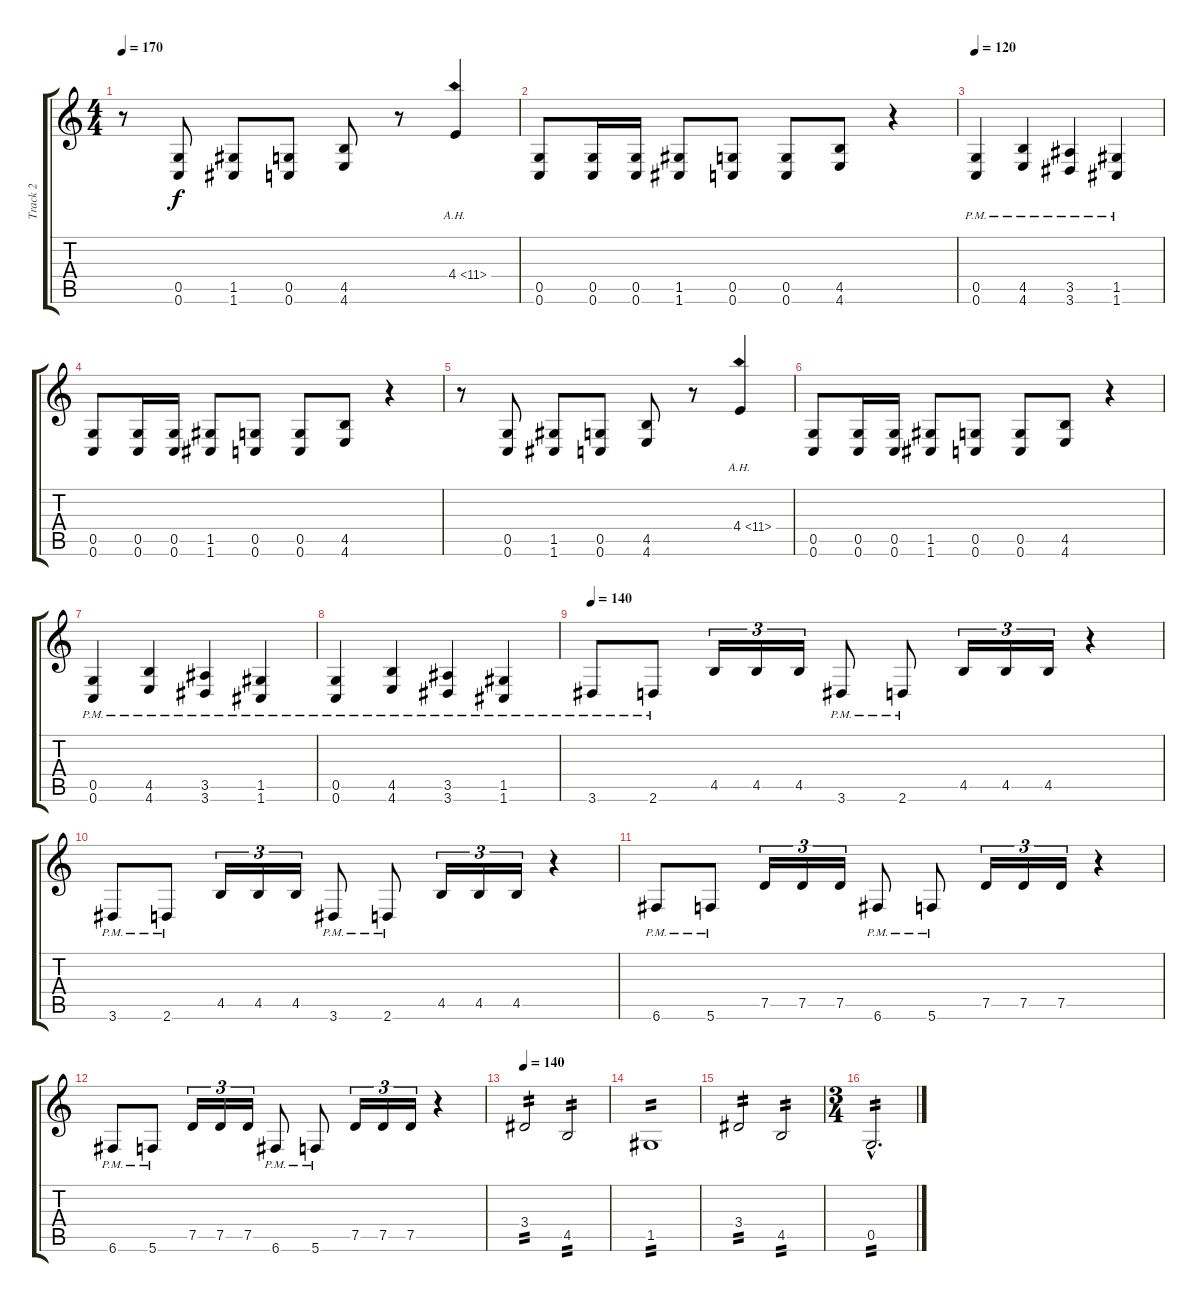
\track ("Track 2" "Track 2") {instrument overdrivenguitar}
\staff {score tabs}
\tuning (D4 A3 F3 C3 G2 C2) {hide}
\ts (4 4)
\tempo 170
\clef g2
\ks c
r.8{dy f} (0.5 0.6).8 (1.5 1.6).8 (0.5 0.6).8 (4.5 4.6).8 r.8 4.4{ah 7}.4 |
(0.5 0.6).8 (0.5 0.6).16 (0.5 0.6).16 (1.5 1.6).8 (0.5 0.6).8 (0.5 0.6).8 (4.5 4.6).8 r.4 |
\tempo 120
(0.5{pm} 0.6{pm}).4 (4.5{pm} 4.6{pm}).4 (3.5{pm} 3.6{pm}).4 (1.5{pm} 1.6{pm}).4 |
(0.5 0.6).8 (0.5 0.6).16 (0.5 0.6).16 (1.5 1.6).8 (0.5 0.6).8 (0.5 0.6).8 (4.5 4.6).8 r.4 |
r.8 (0.5 0.6).8 (1.5 1.6).8 (0.5 0.6).8 (4.5 4.6).8 r.8 4.4{ah 7}.4 |
(0.5 0.6).8 (0.5 0.6).16 (0.5 0.6).16 (1.5 1.6).8 (0.5 0.6).8 (0.5 0.6).8 (4.5 4.6).8 r.4 |
(0.5{pm} 0.6{pm}).4 (4.5{pm} 4.6{pm}).4 (3.5{pm} 3.6{pm}).4 (1.5{pm} 1.6{pm}).4 |
(0.5{pm} 0.6{pm}).4 (4.5{pm} 4.6{pm}).4 (3.5{pm} 3.6{pm}).4 (1.5{pm} 1.6{pm}).4 |
\tempo 140
3.6{pm}.8{volume 12} 2.6{pm}.8 4.5.16{tu (3 2)} 4.5.16{tu (3 2)} 4.5.16{tu (3 2)} 3.6{pm}.8 2.6{pm}.8 4.5.16{tu (3 2)} 4.5.16{tu (3 2)} 4.5.16{tu (3 2)} r.4 |
3.6{pm}.8 2.6{pm}.8 4.5.16{tu (3 2)} 4.5.16{tu (3 2)} 4.5.16{tu (3 2)} 3.6{pm}.8 2.6{pm}.8 4.5.16{tu (3 2)} 4.5.16{tu (3 2)} 4.5.16{tu (3 2)} r.4 |
6.6{pm}.8 5.6{pm}.8 7.5.16{tu (3 2)} 7.5.16{tu (3 2)} 7.5.16{tu (3 2)} 6.6{pm}.8 5.6{pm}.8 7.5.16{tu (3 2)} 7.5.16{tu (3 2)} 7.5.16{tu (3 2)} r.4 |
6.6{pm}.8 5.6{pm}.8 7.5.16{tu (3 2)} 7.5.16{tu (3 2)} 7.5.16{tu (3 2)} 6.6{pm}.8 5.6{pm}.8 7.5.16{tu (3 2)} 7.5.16{tu (3 2)} 7.5.16{tu (3 2)} r.4 |
\tempo 140
3.4.2{tp 2} 4.5.2{tp 2} |
1.5.1{tp 2} |
3.4.2{tp 2} 4.5.2{tp 2} |
\ts (3 4)
0.5{hac}.2{d tp 2}
